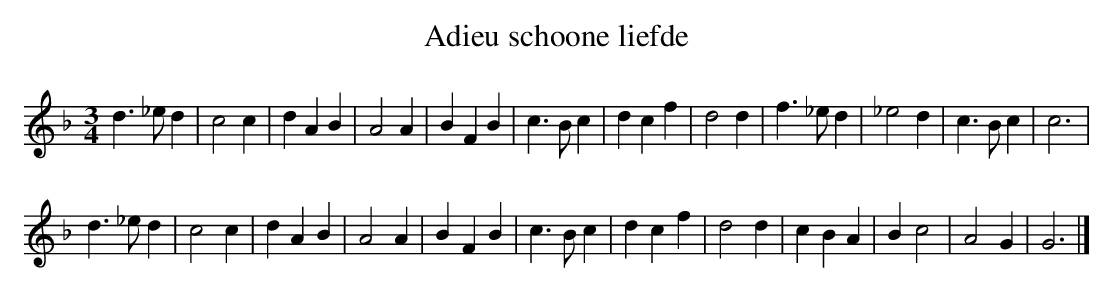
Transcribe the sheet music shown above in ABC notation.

X:1
T:Adieu schoone liefde
M:3/4
K:Gdor
d3_ed2|c4c2|d2A2B2|A4A2|B2F2B2|c3Bc2|d2c2f2|d4d2|f3_ed2|_e4d2|c3Bc2|c6|
d3_ed2|c4c2|d2A2B2|A4A2|B2F2B2|c3Bc2|d2c2f2|d4d2|c2B2A2|B2c4|A4G2|G6|]
